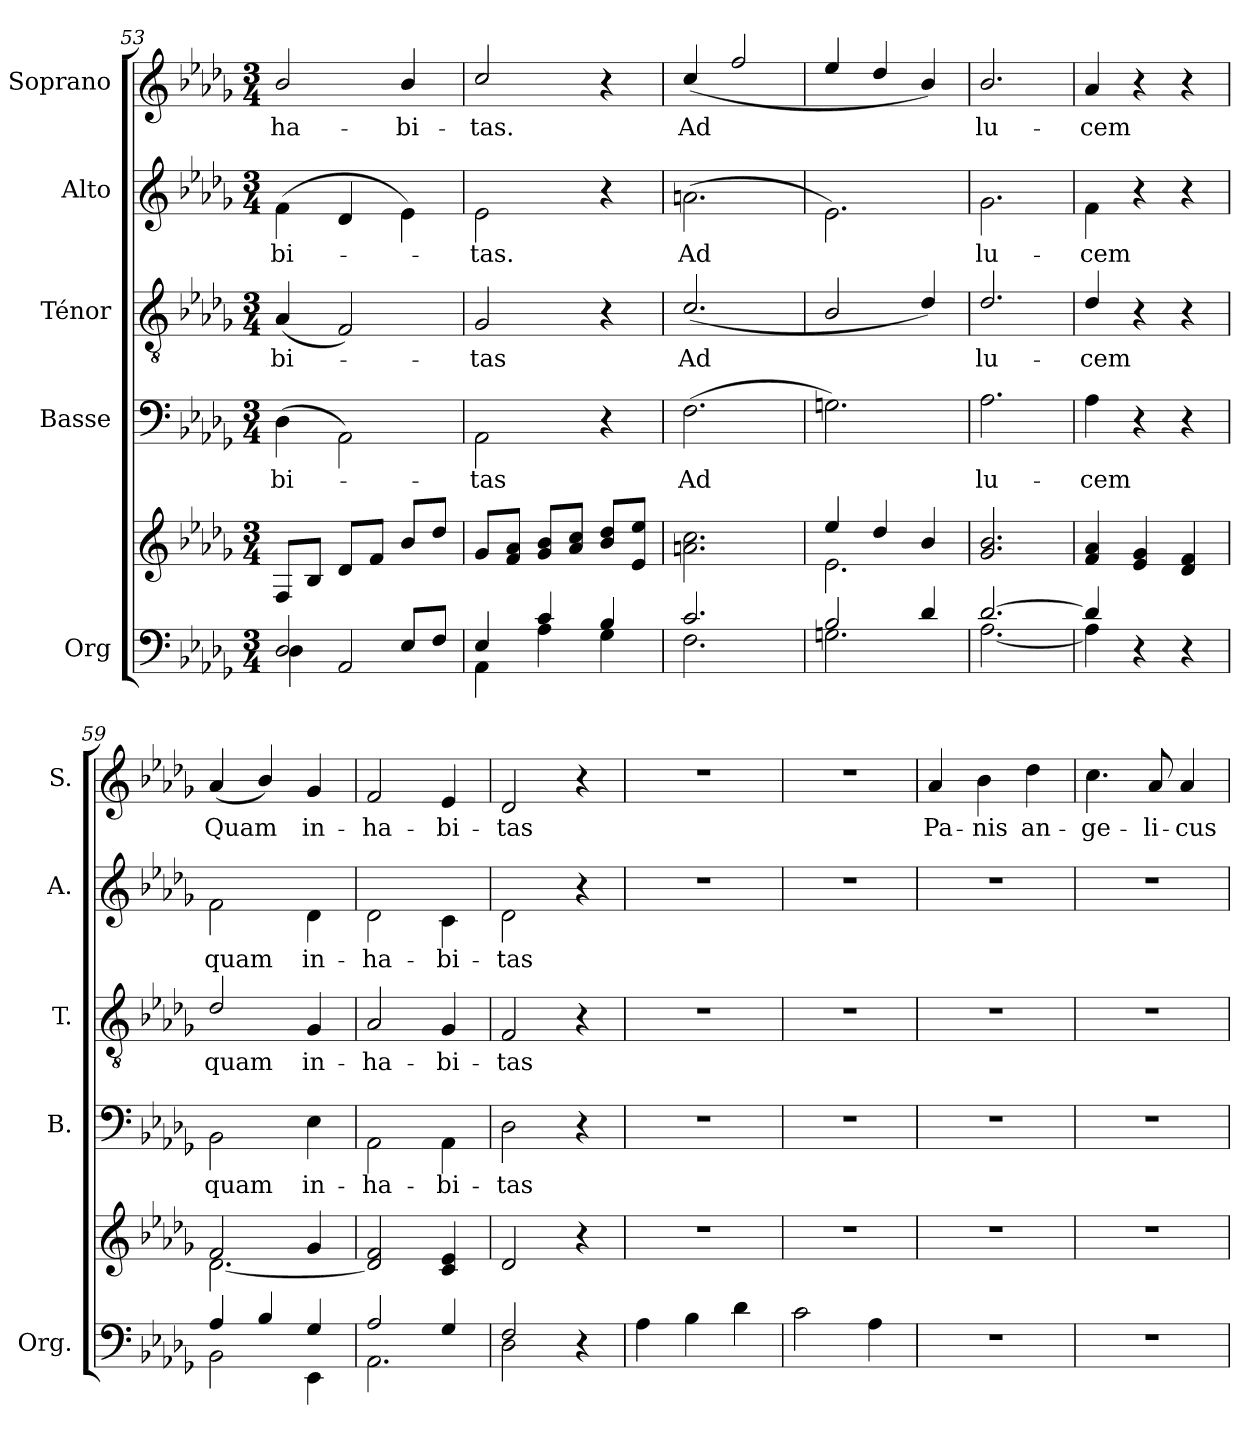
**kern	**kern	**kern	**text	**kern	**text	**kern	**text	**kern	**text
*part5	*part5	*part4	*part4	*part3	*part3	*part2	*part2	*part1	*part1
*staff6	*staff5	*staff4	*staff4	*staff3	*staff3	*staff2	*staff2	*staff1	*staff1
*I"Org	*	*I"Basse	*	*I"Ténor	*	*I"Alto	*	*I"Soprano	*
*I'Org.	*	*I'B.	*	*I'T.	*	*I'A.	*	*I'S.	*
*clefF4	*clefG2	*clefF4	*	*clefGv2	*	*clefG2	*	*clefG2	*
*k[b-e-a-d-g-]	*k[b-e-a-d-g-]	*k[b-e-a-d-g-]	*	*k[b-e-a-d-g-]	*	*k[b-e-a-d-g-]	*	*k[b-e-a-d-g-]	*
*D-:	*D-:	*D-:	*	*D-:	*	*D-:	*	*D-:	*
*M3/4	*M3/4	*M3/4	*	*M3/4	*	*M3/4	*	*M3/4	*
=53	=53	=53	=53	=53	=53	=53	=53	=53	=53
*^	*	*	*	*	*	*	*	*	*
!	!	!	!	!LO:LY:b	!	!LO:LY:b	!	!LO:LY:b	!	!LO:LY:b
2D-/	4D-\	8F/L	(4D-\	-bi-	(4A-/	-bi-	(4f\	-bi-	2b-/	-ha-
.	.	8B-/J	.	.	.	.	.	.	.	.
.	2AA-/	8d-/L	2AA-\)	.	2F/)	.	4d-/	.	.	.
.	.	8f/J	.	.	.	.	.	.	.	.
!	!	!	!	!	!	!	!	!	!	!LO:LY:b
8E-/L	.	8b-/L	.	.	.	.	4e-\)	.	4b-/	-bi-
8F/J	.	8dd-/J	.	.	.	.	.	.	.	.
=54	=54	=54	=54	=54	=54	=54	=54	=54	=54	=54
!	!	!	!	!LO:LY:b	!	!LO:LY:b	!	!LO:LY:b	!	!LO:LY:b
4E-/	4AA-\	8g-/L	2AA-\	-tas	2G-/	-tas	2e-\	-tas.	2cc/	-tas.
.	.	8f/ 8a-/J	.	.	.	.	.	.	.	.
4c/	4A-\	8g-/ 8b-/L	.	.	.	.	.	.	.	.
.	.	8a-/ 8cc/J	.	.	.	.	.	.	.	.
4B-/	4G-\	8b-/ 8dd-/L	4r	.	4r	.	4r	.	4r	.
.	.	8e-/ 8ee-/J	.	.	.	.	.	.	.	.
!!LO:LB:g=z
=55	=55	=55	=55	=55	=55	=55	=55	=55	=55	=55
!	!	!	!	!LO:LY:b	!	!LO:LY:b	!	!LO:LY:b	!	!LO:LY:b
2.c/	2.F\	2.an\ 2.cc\	(2.F\	Ad	(2.c/	Ad	(2.an\	Ad	(4cc/	Ad
.	.	.	.	.	.	.	.	.	2ff/	.
=56	=56	=56	=56	=56	=56	=56	=56	=56	=56	=56
*	*	*^	*	*	*	*	*	*	*	*
2B-/	2.Gn\	4ee-/	2.e-\	2.Gn\)	.	2B-/	.	2.e-\)	.	4ee-/	.
.	.	4dd-/	.	.	.	.	.	.	.	4dd-/	.
4d-/	.	4b-/	.	.	.	4d-/)	.	.	.	4b-/)	.
*	*	*v	*v	*	*	*	*	*	*	*	*
=57	=57	=57	=57	=57	=57	=57	=57	=57	=57	=57
!	!	!	!	!LO:LY:b	!	!LO:LY:b	!	!LO:LY:b	!	!LO:LY:b
[2.d-/	[2.A-\	2.g-/ 2.b-/	2.A-\	lu-	2.d-/	lu-	2.g-\	lu-	2.b-/	lu-
=58	=58	=58	=58	=58	=58	=58	=58	=58	=58	=58
!	!	!	!	!LO:LY:b	!	!LO:LY:b	!	!LO:LY:b	!	!LO:LY:b
4d-/]	4A-\]	4f/ 4a-/	4A-\	-cem	4d-/	-cem	4f\	-cem	4a-/	-cem
4r	2ryy	4e-/ 4g-/	4r	.	4r	.	4r	.	4r	.
4r	.	4d-/ 4f/	4r	.	4r	.	4r	.	4r	.
=59	=59	=59	=59	=59	=59	=59	=59	=59	=59	=59
*	*	*^	*	*	*	*	*	*	*	*
!	!	!	!	!	!LO:LY:b	!	!LO:LY:b	!	!LO:LY:b	!	!LO:LY:b
4A-/	2BB-\	2f/	[2.d-\	2BB-\	quam	2d-/	quam	2f\	quam	(4a-/	Quam
4B-/	.	.	.	.	.	.	.	.	.	4b-/)	.
!	!	!	!	!	!LO:LY:b	!	!LO:LY:b	!	!LO:LY:b	!	!LO:LY:b
4G-/	4EE-\	4g-/	.	4E-\	in-	4G-/	in-	4d-\	in-	4g-/	in-
*	*	*v	*v	*	*	*	*	*	*	*	*
=60	=60	=60	=60	=60	=60	=60	=60	=60	=60	=60
!	!	!	!	!LO:LY:b	!	!LO:LY:b	!	!LO:LY:b	!	!LO:LY:b
2A-/	2.AA-\	2d-/] 2f/	2AA-\	-ha-	2A-/	-ha-	2d-\	-ha-	2f/	-ha-
!	!	!	!	!LO:LY:b	!	!LO:LY:b	!	!LO:LY:b	!	!LO:LY:b
4G-/	.	4c/ 4e-/	4AA-\	-bi-	4G-/	-bi-	4c\	-bi-	4e-/	-bi-
=61	=61	=61	=61	=61	=61	=61	=61	=61	=61	=61
!	!	!	!	!LO:LY:b	!	!LO:LY:b	!	!LO:LY:b	!	!LO:LY:b
2F/	2D-\	2d-/	2D-\	-tas	2F/	-tas	2d-\	-tas	2d-/	-tas
4r	4ryy	4r	4r	.	4r	.	4r	.	4r	.
*v	*v	*	*	*	*	*	*	*	*	*
=62	=62	=62	=62	=62	=62	=62	=62	=62	=62
4A-\	2.r	2.r	.	2.r	.	2.r	.	2.r	.
4B-\	.	.	.	.	.	.	.	.	.
4d-\	.	.	.	.	.	.	.	.	.
!!LO:PB:g=z
=63	=63	=63	=63	=63	=63	=63	=63	=63	=63
2c\	2.r	2.r	.	2.r	.	2.r	.	2.r	.
4A-\	.	.	.	.	.	.	.	.	.
!!LO:LB:g=z
=64	=64	=64	=64	=64	=64	=64	=64	=64	=64
!	!	!	!	!	!	!	!	!	!LO:LY:b
2.r	2.r	2.r	.	2.r	.	2.r	.	4a-/	Pa-
!	!	!	!	!	!	!	!	!	!LO:LY:b
.	.	.	.	.	.	.	.	4b-\	-nis
!	!	!	!	!	!	!	!	!	!LO:LY:b
.	.	.	.	.	.	.	.	4dd-\	an-
=65	=65	=65	=65	=65	=65	=65	=65	=65	=65
!	!	!	!	!	!	!	!	!	!LO:LY:b
2.r	2.r	2.r	.	2.r	.	2.r	.	4.cc\	-ge-
!	!	!	!	!	!	!	!	!	!LO:LY:b
.	.	.	.	.	.	.	.	8a-/	-li-
!	!	!	!	!	!	!	!	!	!LO:LY:b
.	.	.	.	.	.	.	.	4a-/	-cus
=	=	=	=	=	=	=	=	=	=
*-	*-	*-	*-	*-	*-	*-	*-	*-	*-
